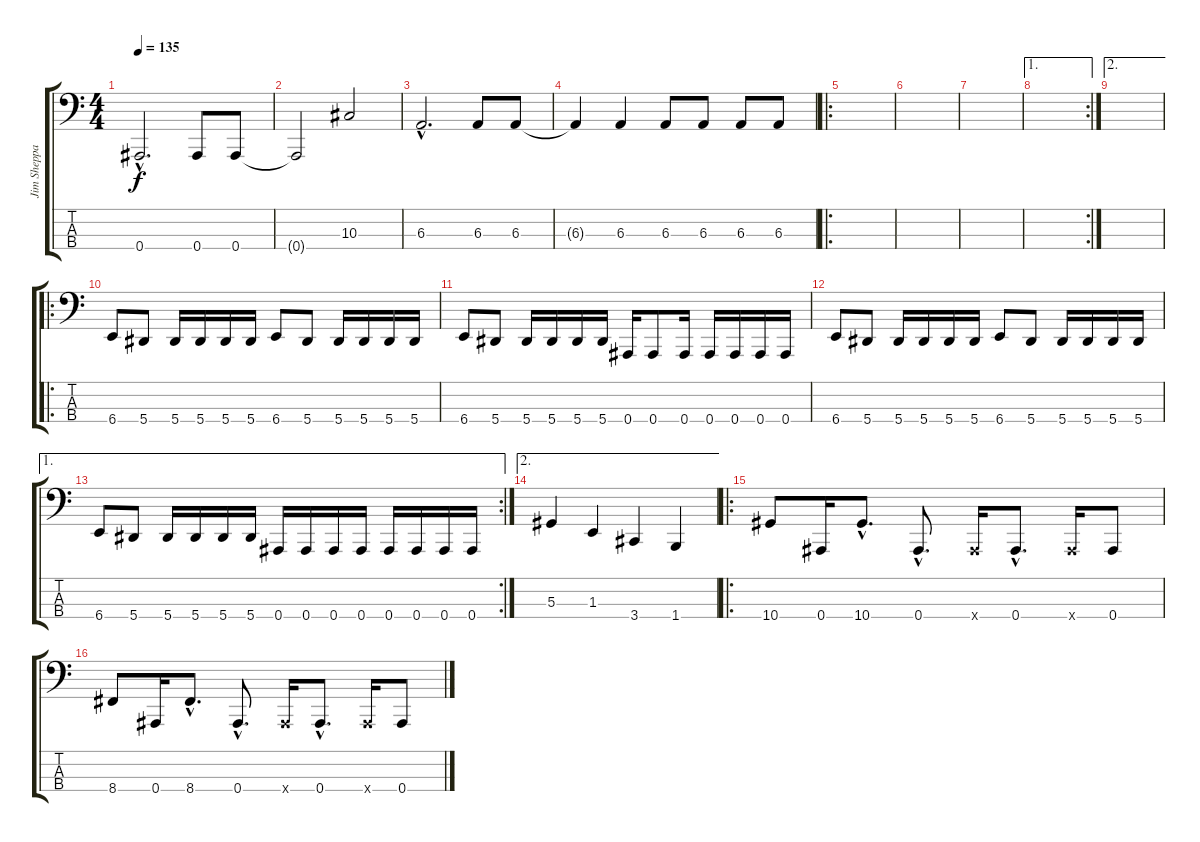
\track ("Jim Sheppard" "Jim Sheppa") {instrument electricbasspick}
\staff {score tabs}
\tuning (Db2 Ab1 Eb1 Bb0) {hide}
\ts (4 4)
\tempo 135
\clef f4
\ks c
0.4{hac}.2{d dy f} 0.4.8 0.4.8 |
0.4{t}.2 10.3.2 |
6.3{hac}.2{d} 6.3.8 6.3.8 |
6.3{t}.4 6.3.4 6.3.8 6.3.8 6.3.8 6.3.8 |
\ro
|
|
|
\ae 1
\rc 2
|
\ae 2
|
\ro
6.4.8 5.4.8 5.4.16 5.4.16 5.4.16 5.4.16 6.4.8 5.4.8 5.4.16 5.4.16 5.4.16 5.4.16 |
6.4.8 5.4.8 5.4.16 5.4.16 5.4.16 5.4.16 0.4.16 0.4.8 0.4.16 0.4.16 0.4.16 0.4.16 0.4.16 |
6.4.8 5.4.8 5.4.16 5.4.16 5.4.16 5.4.16 6.4.8 5.4.8 5.4.16 5.4.16 5.4.16 5.4.16 |
\ae 1
\rc 2
6.4.8 5.4.8 5.4.16 5.4.16 5.4.16 5.4.16 0.4.16 0.4.16 0.4.16 0.4.16 0.4.16 0.4.16 0.4.16 0.4.16 |
\ae 2
5.3.4 1.3.4 3.4.4 1.4.4 |
\ro
10.4.8 0.4.16 10.4{hac}.8{d} 0.4{hac}.8{d} 0.4{x}.16 0.4{hac}.8{d} 0.4{x}.16 0.4.8 |
8.4.8 0.4.16 8.4{hac}.8{d} 0.4{hac}.8{d} 0.4{x}.16 0.4{hac}.8{d} 0.4{x}.16 0.4.8
